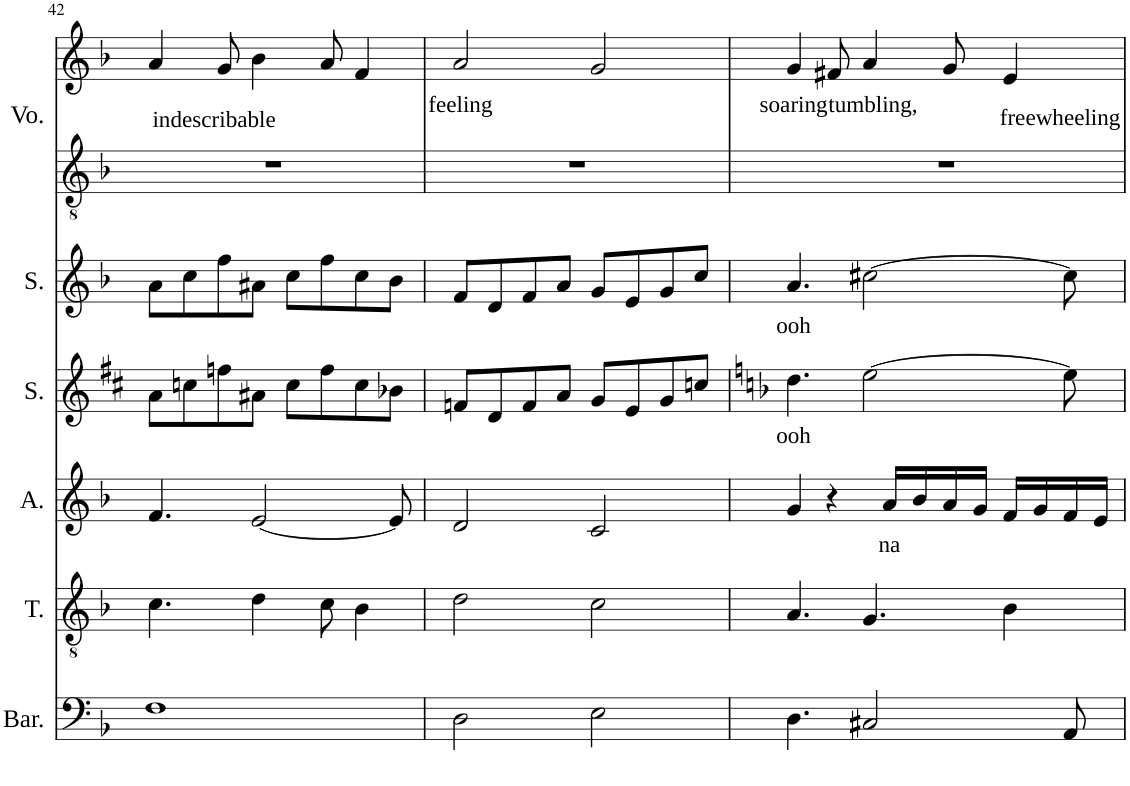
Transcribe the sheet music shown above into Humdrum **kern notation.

**kern	**kern	**kern	**text	**kern	**text	**kern	**text	**kern	**kern	**text
*part6	*part5	*part4	*part4	*part3	*part3	*part2	*part2	*part1	*part1	*part1
*staff7	*staff6	*staff5	*staff5	*staff4	*staff4	*staff3	*staff3	*staff2	*staff1	*staff1
*I"Baritone	*I"Tenor	*I"Alto	*	*I"Soprano	*	*I"Soprano	*	*I"Voice	*	*
*I'Bar.	*I'T.	*I'A.	*	*I'S.	*	*I'S.	*	*I'Vo.	*	*
!!LO:PB:g=z
*clefF4	*clefGv2	*clefG2	*	*clefG2	*	*clefG2	*	*clefGv2	*clefG2	*
*k[b-]	*k[b-]	*k[b-]	*	*k[f#c#]	*	*k[b-]	*	*k[b-]	*k[b-]	*
*M4/4	*M4/4	*M4/4	*	*M4/4	*	*M4/4	*	*M4/4	*M4/4	*
=42	=42	=42	=42	=42	=42	=42	=42	=42	=42	=42
!	!	!	!	!	!	!	!	!	!	!LO:LY:b
1F	4.c\	4.f/	.	8a\L	.	8a\L	.	1r	4a/	indescribable
.	.	.	.	8ccn\	.	8cc\	.	.	.	.
.	.	.	.	8ffn\	.	8ff\	.	.	8g/	.
.	4d\	[2e/	.	8a#X\J	.	8a#X\J	.	.	4b-\	.
.	.	.	.	8cc\L	.	8cc\L	.	.	.	.
.	8c\	.	.	8ff\	.	8ff\	.	.	8a/	.
.	4B-\	.	.	8cc\	.	8cc\	.	.	4f/	.
.	.	8e/]	.	8b-X\J	.	8b-\J	.	.	.	.
=43	=43	=43	=43	=43	=43	=43	=43	=43	=43	=43
!	!	!	!	!	!	!	!	!	!	!LO:LY:b
2D\	2d\	2d/	.	8fn/L	.	8f/L	.	1r	2a/	feeling
.	.	.	.	8d/	.	8d/	.	.	.	.
.	.	.	.	8f/	.	8f/	.	.	.	.
.	.	.	.	8a/J	.	8a/J	.	.	.	.
2E\	2c\	2c/	.	8g/L	.	8g/L	.	.	2g/	.
.	.	.	.	8e/	.	8e/	.	.	.	.
.	.	.	.	8g/	.	8g/	.	.	.	.
.	.	.	.	8ccn/J	.	8cc/J	.	.	.	.
=44	=44	=44	=44	=44	=44	=44	=44	=44	=44	=44
*	*	*	*	*k[b-]	*	*	*	*	*	*
!	!	!	!	!	!LO:LY:b	!	!LO:LY:b	!	!	!LO:LY:b
4.D\	4.A/	4g/	.	4.dd\	ooh	4.a/	ooh	1r	4g/	soaring
.	.	4r	.	.	.	.	.	.	8f#X/	.
!	!	!	!	!	!	!	!	!	!	!LO:LY:b
2C#X/	4.G/	.	.	[2ee\	.	[2cc#X\	.	.	4a/	tumbling,
!	!	!	!LO:LY:b	!	!	!	!	!	!	!
.	.	16a/LL	na	.	.	.	.	.	.	.
.	.	16b-/	.	.	.	.	.	.	.	.
.	.	16a/	.	.	.	.	.	.	8g/	.
.	.	16g/JJ	.	.	.	.	.	.	.	.
!	!	!	!	!	!	!	!	!	!	!LO:LY:b
.	4B-\	16f/LL	.	.	.	.	.	.	4e/	freewheeling
.	.	16g/	.	.	.	.	.	.	.	.
8AA/	.	16f/	.	8ee\]	.	8cc#\]	.	.	.	.
.	.	16e/JJ	.	.	.	.	.	.	.	.
=	=	=	=	=	=	=	=	=	=	=
*-	*-	*-	*-	*-	*-	*-	*-	*-	*-	*-
